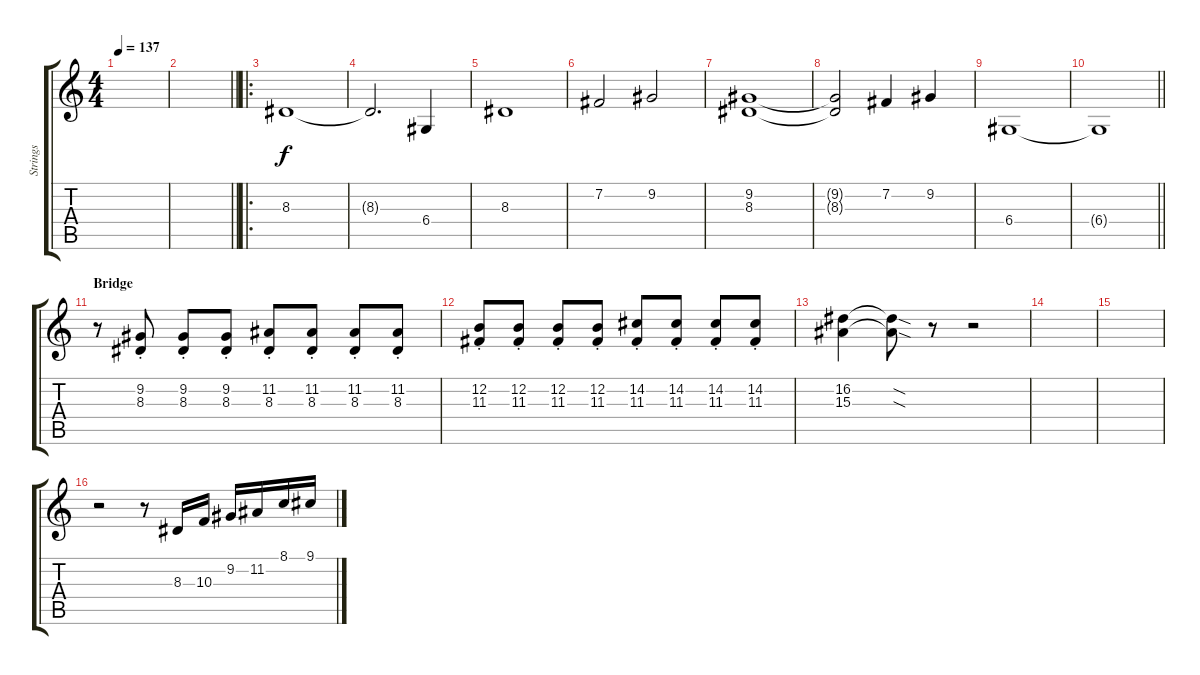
\track ("Strings" "Strings") {instrument stringensemble1}
\staff {score tabs}
\tuning (E4 B3 G3 D3 A2 E2) {hide}
\ts (4 4)
\tempo 137
\clef g2
\ks c
|
\barLineRight lightlight
|
\ro
8.3.1 |
8.3{t}.2{d} 6.4.4 |
8.3.1 |
7.2.2 9.2.2 |
(9.2 8.3).1 |
(9.2{t} 8.3{t}).2 7.2.4 9.2.4 |
6.4.1 |
\barLineRight lightlight
6.4{t}.1 |
\section ("" "Bridge")
r.8 (9.2{st} 8.3{st}).8 (9.2{st} 8.3{st}).8 (9.2{st} 8.3{st}).8 (11.2{st} 8.3{st}).8 (11.2{st} 8.3{st}).8 (11.2{st} 8.3{st}).8 (11.2{st} 8.3{st}).8 |
(12.2{st} 11.3{st}).8 (12.2{st} 11.3{st}).8 (12.2{st} 11.3{st}).8 (12.2{st} 11.3{st}).8 (14.2{st} 11.3{st}).8 (14.2{st} 11.3{st}).8 (14.2{st} 11.3{st}).8 (14.2{st} 11.3{st}).8 |
(16.2 15.3).4 (16.2{sod t} 15.3{sod t}).8 r.8 r.2 |
|
|
r.2 r.8 8.3.16 10.3.16 9.2.16 11.2.16 8.1.16 9.1.16
